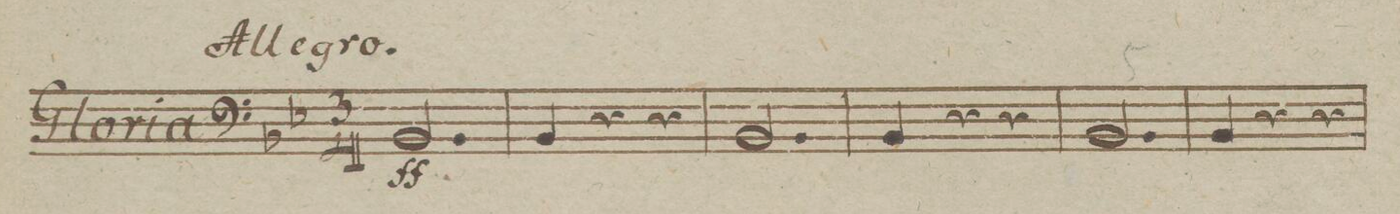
**kern	**dynam
*I"Trombono.	*
*clefF4	*
*k[b-e-]	*
*M3/4	*
2.BB-/	ff
=2	=2
4BB-/	.
4r	.
4r	.
=3	=3
2.BB-/	.
=4	=4
4BB-/	.
4r	.
4r	.
=5	=5
2.BB-/	.
=6	=6
4BB-/	.
4r	.
4r	.
=7	=7
*-	*-
